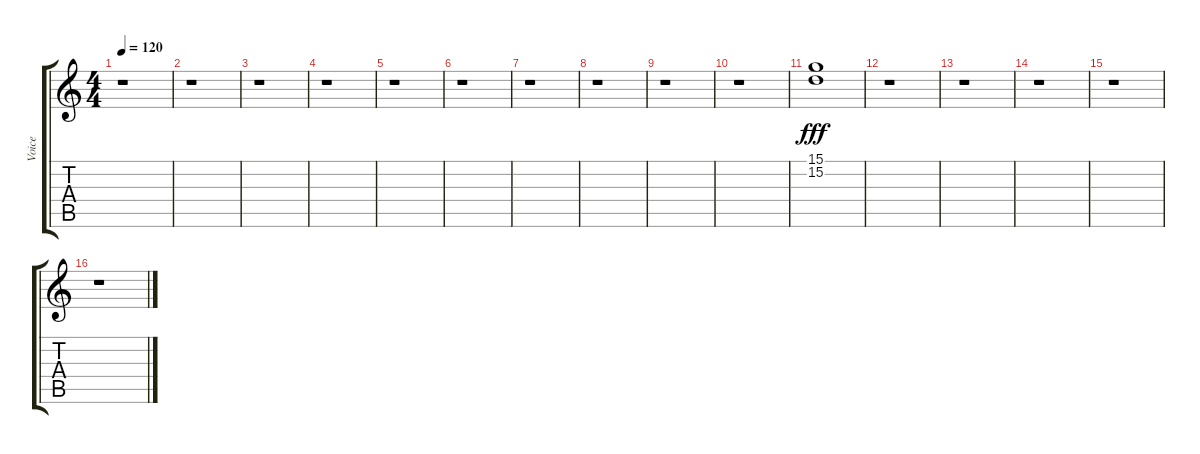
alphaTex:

\track ("Voice" "Voice") {instrument choiraahs}
\staff {score tabs}
\tuning (E4 B3 G3 D3 A2 E2) {hide}
\ts (4 4)
\tempo 120
\clef g2
\ks c
r.1{dy fff} |
r.1 |
r.1 |
r.1 |
r.1 |
r.1 |
r.1 |
r.1 |
r.1 |
r.1 |
(15.1 15.2).1 |
r.1 |
r.1 |
r.1 |
r.1 |
r.1
